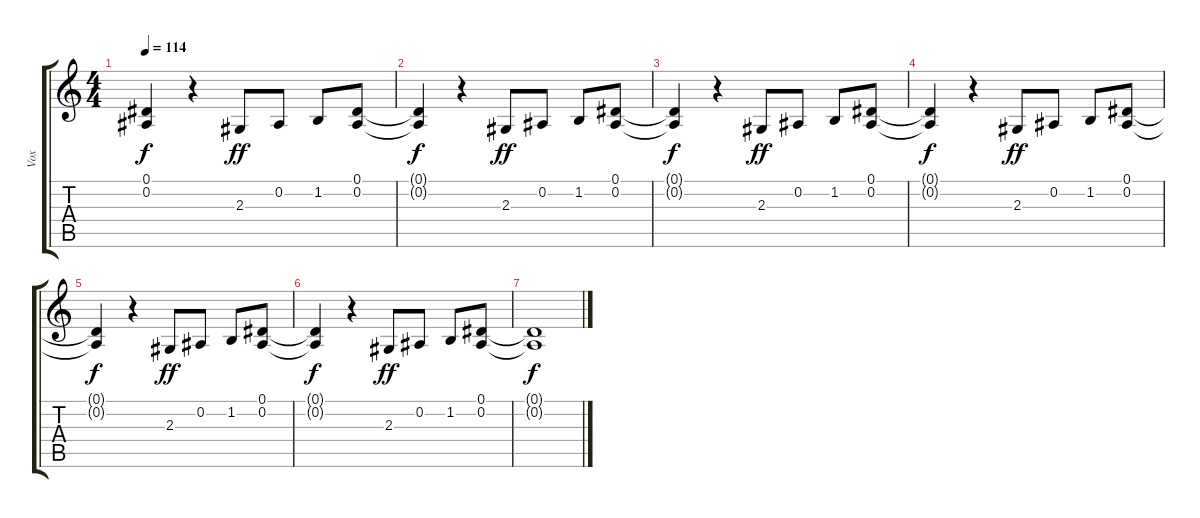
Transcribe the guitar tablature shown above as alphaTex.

\track ("Vox" "Vox") {instrument acousticgrandpiano}
\staff {score tabs}
\tuning (Eb4 Bb3 Gb3 Db3 Ab2 Eb2) {hide}
\ts (4 4)
\tempo 114
\clef g2
\ks c
(0.1{t} 0.2{t}).4{dy f} r.4 2.3.8{dy ff} 0.2.8 1.2.8 (0.1 0.2).8 |
(0.1{t} 0.2{t}).4{dy f} r.4 2.3.8{dy ff} 0.2.8 1.2.8 (0.1 0.2).8 |
(0.1{t} 0.2{t}).4{dy f} r.4 2.3.8{dy ff} 0.2.8 1.2.8 (0.1 0.2).8 |
(0.1{t} 0.2{t}).4{dy f} r.4 2.3.8{dy ff} 0.2.8 1.2.8 (0.1 0.2).8 |
(0.1{t} 0.2{t}).4{dy f} r.4 2.3.8{dy ff} 0.2.8 1.2.8 (0.1 0.2).8 |
(0.1{t} 0.2{t}).4{dy f} r.4 2.3.8{dy ff} 0.2.8 1.2.8 (0.1 0.2).8 |
(0.1{t} 0.2{t}).1{dy f}
